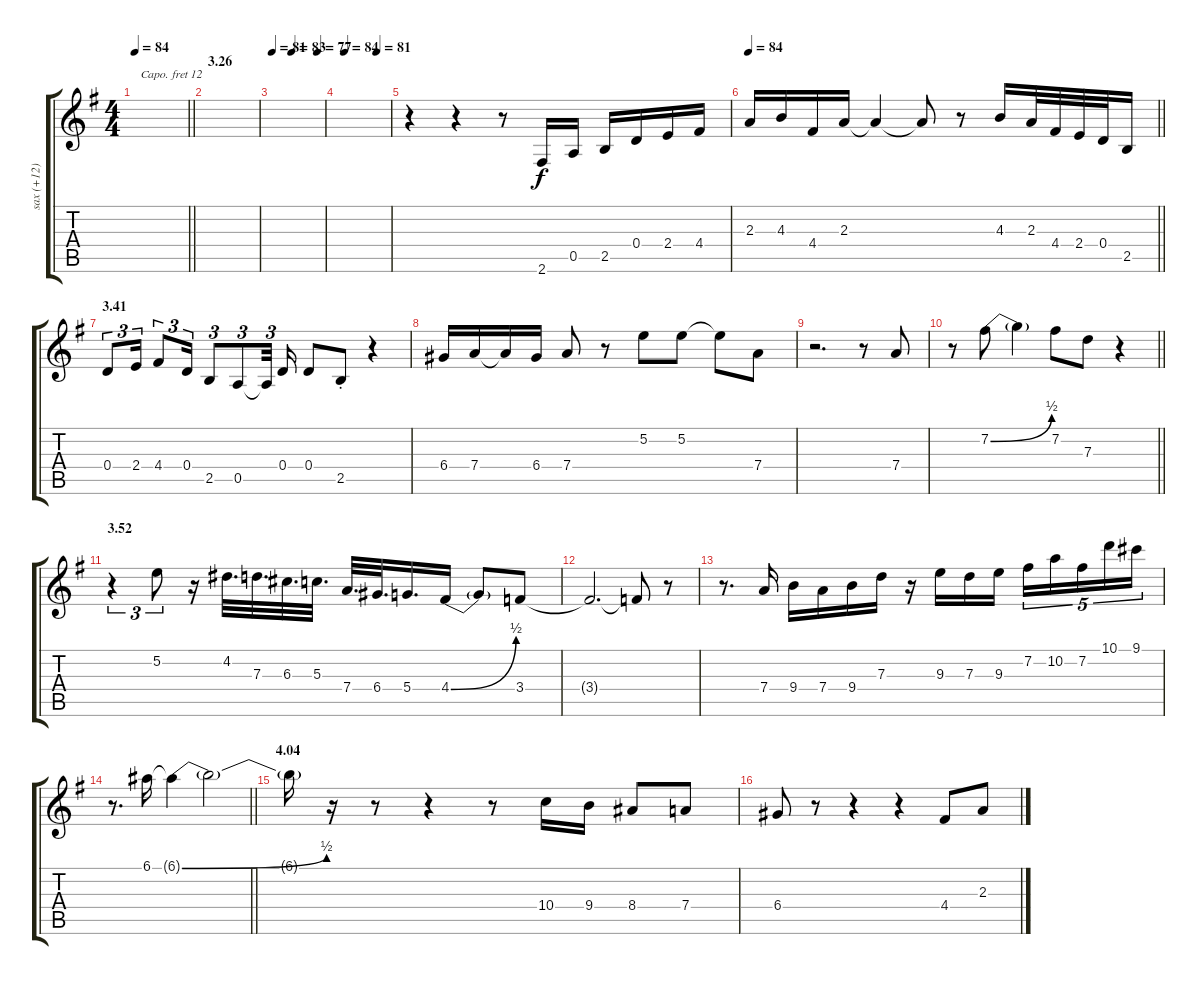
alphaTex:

\track ("sax (+12)" "sax (+12)") {instrument oboe}
\staff {score tabs}
\capo 12
\tuning (E4 B3 G3 D3 A2 E2) {hide}
\ts (4 4)
\tempo 84
\clef g2
\barLineRight lightlight
\ks g
|
\section ("" "3.26")
|
\tempo 81
\tempo (83 0.375)
\tempo (77 0.875)
|
\tempo (84 0.125)
\tempo (81 0.75)
|
r.4 r.4 r.8 2.6.16 0.5.16 2.5.16 0.4.16 2.4.16 4.4.16 |
\tempo 84
\barLineRight lightlight
2.3.16 4.3.16 4.4.16 2.3.16 2.3{t}.4 2.3{t}.8 r.8 4.3.16 2.3.32 4.4.32 2.4.32 0.4.32 2.5.16 |
\section ("" "3.41")
0.4.8{tu (3 2)} 2.4.16{tu (3 2)} 4.4.8{tu (3 2)} 0.4.16{tu (3 2)} 2.5.8{tu (3 2)} 0.5.8{tu (3 2)} 0.5{t}.32{tu (3 2) beam splitsecondary} 0.4.16 0.4.8 2.5{st}.8 r.4 |
6.4.16 7.4.16 7.4{t}.16 6.4.16 7.4.8 r.8 5.2.8 5.2.8 5.2{t}.8 7.4.8 |
r.2{d} r.8 7.4.8 |
\barLineRight lightlight
r.8 7.2{be (bend 0 0 60 2)}.8 7.2{t}.4 7.2.8 7.3.8 r.4 |
\section ("" "3.52")
r.4{tu (3 2)} 5.2.8{tu (3 2)} r.16 4.2.32{d} 7.3.32{d} 6.3.32{d} 5.3.32{d} 7.4.32{d} 6.4.32{d} 5.4.16{d} 4.4{be (bend 0 0 60 2)}.16 4.4{t}.8 3.4.8 |
3.4{t}.2{d} 3.4{t}.8 r.8 |
r.8{d} 7.4.16 9.4.16 7.4.16 9.4.16 7.3.16 r.16 9.3.16 7.3.16 9.3.16 7.2.16{tu (5 4)} 10.2.16{tu (5 4)} 7.2.16{tu (5 4)} 10.1.16{tu (5 4)} 9.1.16{tu (5 4)} |
\barLineRight lightlight
r.8{d} 6.1.16 6.1{be (bend 0 0 60 2) t}.4 6.1{t}.2 |
\section ("" "4.04")
6.1{t}.16 r.16 r.8 r.4 r.8 10.4.16 9.4.16 8.4.8 7.4.8 |
6.4.8 r.8 r.4 r.4 4.4.8 2.3.8
